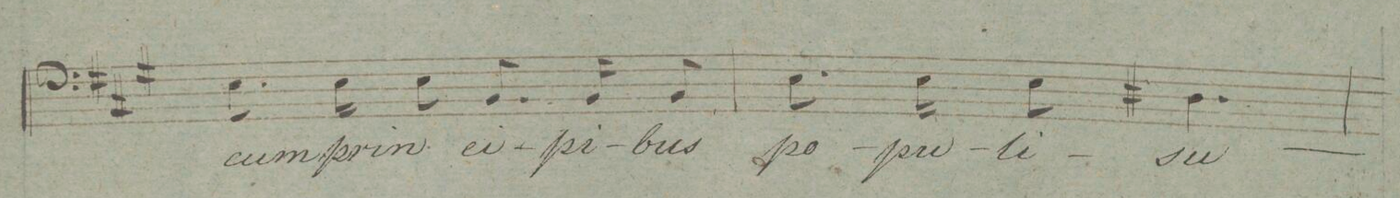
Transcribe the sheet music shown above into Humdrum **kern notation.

**kern	**text	**dynam
*I"Baſso.	*	*
*clefF4	*	*
*k[f#c#g#]	*	*
*M6/8	*	*
8.E\	cum	.
16E\	prin-	.
8E\	.	.
8.BB/	-ci-	.
16BB/	-pi-	.
8BB/	-bus	.
=34	=34	=34
8.E\	po-	.
16E\	-pu-	.
8E\	-li	.
4.D#X\	su-	.
=35	=35	=35
*-	*-	*-
